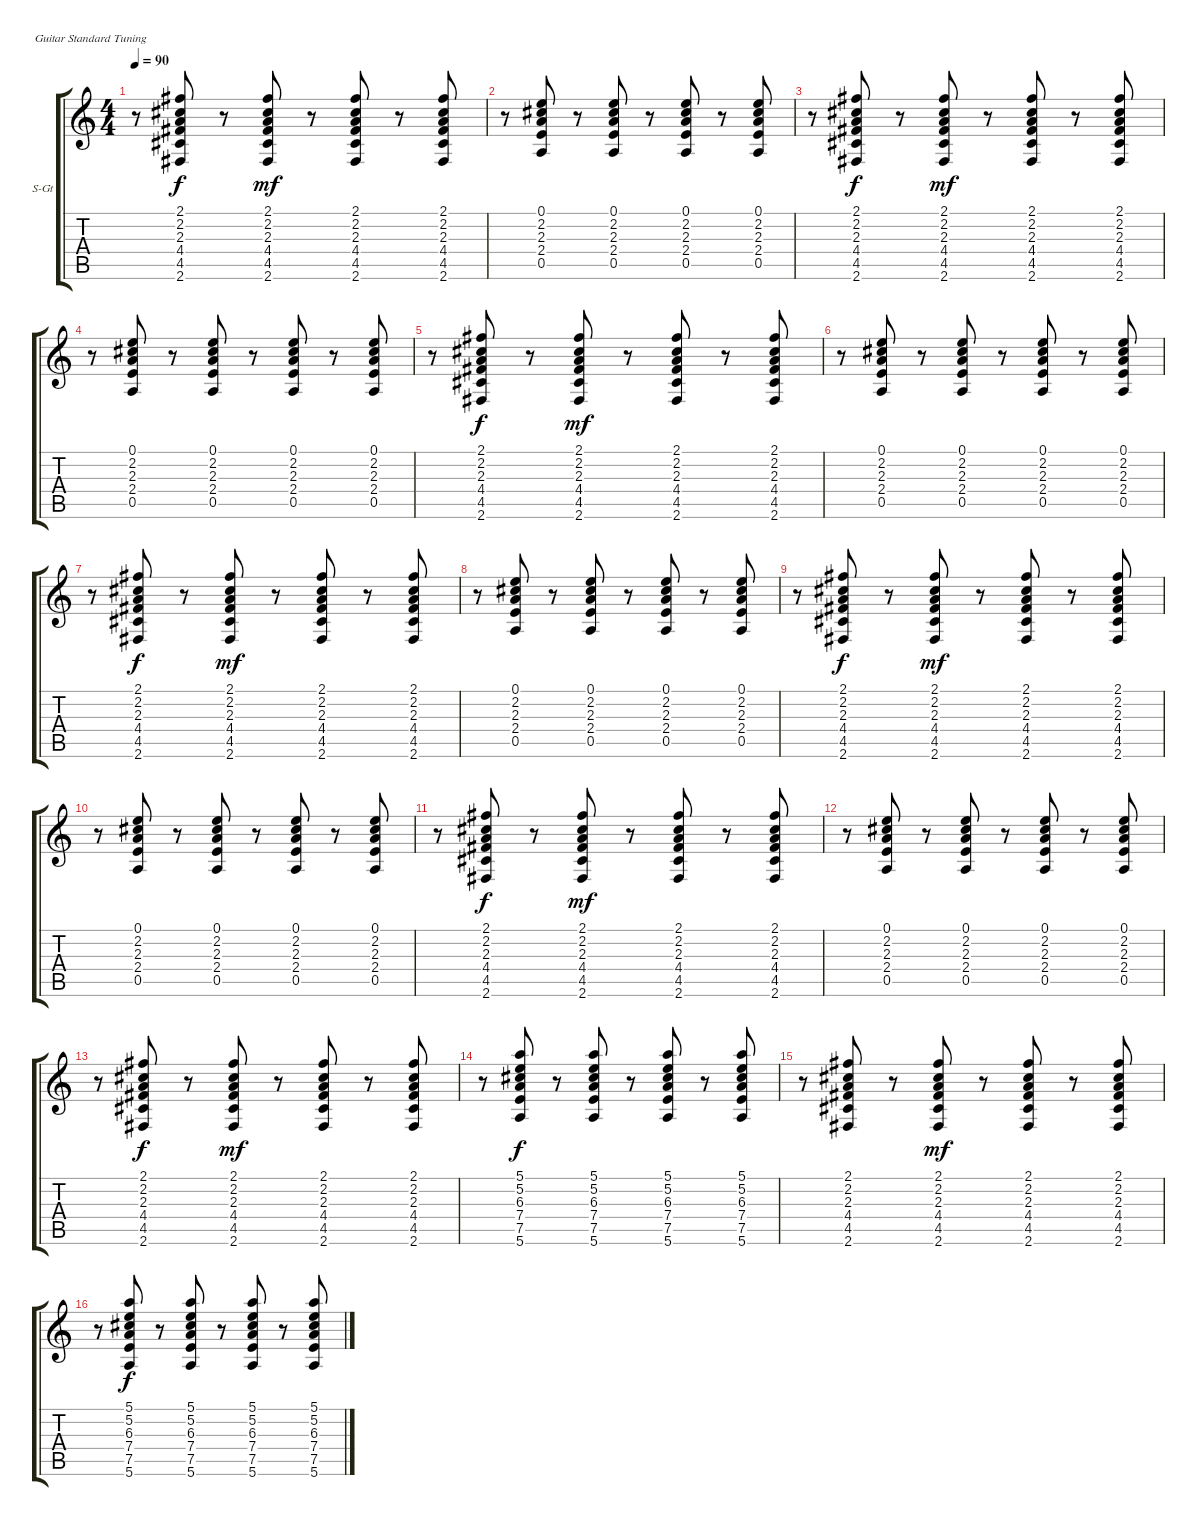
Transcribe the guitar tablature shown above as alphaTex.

\defaultSystemsLayout 4
\bracketExtendMode groupsimilarinstruments
\firstSystemTrackNameOrientation horizontal
\otherSystemsTrackNameOrientation horizontal
\track ("Steel Guitar" "S-Gt") {instrument acousticguitarsteel}
\staff {score tabs}
\tuning (E4 B3 G3 D3 A2 E2)
\ts (4 4)
\tempo 90
\clef g2
\ks c
r.8{dy f} (2.1 2.2 2.3 4.4 4.5 2.6).8 r.8 (2.1 2.2 2.3 4.4 4.5 2.6).8{dy mf} r.8 (2.1 2.2 2.3 4.4 4.5 2.6).8 r.8 (2.1 2.2 2.3 4.4 4.5 2.6).8 |
r.8 (0.1 2.2 2.3 2.4 0.5).8 r.8 (0.1 2.2 2.3 2.4 0.5).8 r.8 (0.1 2.2 2.3 2.4 0.5).8 r.8 (0.1 2.2 2.3 2.4 0.5).8 |
r.8 (2.1 2.2 2.3 4.4 4.5 2.6).8{dy f} r.8 (2.1 2.2 2.3 4.4 4.5 2.6).8{dy mf} r.8 (2.1 2.2 2.3 4.4 4.5 2.6).8 r.8 (2.1 2.2 2.3 4.4 4.5 2.6).8 |
r.8 (0.1 2.2 2.3 2.4 0.5).8 r.8 (0.1 2.2 2.3 2.4 0.5).8 r.8 (0.1 2.2 2.3 2.4 0.5).8 r.8 (0.1 2.2 2.3 2.4 0.5).8 |
r.8 (2.1 2.2 2.3 4.4 4.5 2.6).8{dy f} r.8 (2.1 2.2 2.3 4.4 4.5 2.6).8{dy mf} r.8 (2.1 2.2 2.3 4.4 4.5 2.6).8 r.8 (2.1 2.2 2.3 4.4 4.5 2.6).8 |
r.8 (0.1 2.2 2.3 2.4 0.5).8 r.8 (0.1 2.2 2.3 2.4 0.5).8 r.8 (0.1 2.2 2.3 2.4 0.5).8 r.8 (0.1 2.2 2.3 2.4 0.5).8 |
r.8 (2.1 2.2 2.3 4.4 4.5 2.6).8{dy f} r.8 (2.1 2.2 2.3 4.4 4.5 2.6).8{dy mf} r.8 (2.1 2.2 2.3 4.4 4.5 2.6).8 r.8 (2.1 2.2 2.3 4.4 4.5 2.6).8 |
r.8 (0.1 2.2 2.3 2.4 0.5).8 r.8 (0.1 2.2 2.3 2.4 0.5).8 r.8 (0.1 2.2 2.3 2.4 0.5).8 r.8 (0.1 2.2 2.3 2.4 0.5).8 |
r.8 (2.1 2.2 2.3 4.4 4.5 2.6).8{dy f} r.8 (2.1 2.2 2.3 4.4 4.5 2.6).8{dy mf} r.8 (2.1 2.2 2.3 4.4 4.5 2.6).8 r.8 (2.1 2.2 2.3 4.4 4.5 2.6).8 |
r.8 (0.1 2.2 2.3 2.4 0.5).8 r.8 (0.1 2.2 2.3 2.4 0.5).8 r.8 (0.1 2.2 2.3 2.4 0.5).8 r.8 (0.1 2.2 2.3 2.4 0.5).8 |
r.8 (2.1 2.2 2.3 4.4 4.5 2.6).8{dy f} r.8 (2.1 2.2 2.3 4.4 4.5 2.6).8{dy mf} r.8 (2.1 2.2 2.3 4.4 4.5 2.6).8 r.8 (2.1 2.2 2.3 4.4 4.5 2.6).8 |
r.8 (0.1 2.2 2.3 2.4 0.5).8 r.8 (0.1 2.2 2.3 2.4 0.5).8 r.8 (0.1 2.2 2.3 2.4 0.5).8 r.8 (0.1 2.2 2.3 2.4 0.5).8 |
r.8 (2.1 2.2 2.3 4.4 4.5 2.6).8{dy f} r.8 (2.1 2.2 2.3 4.4 4.5 2.6).8{dy mf} r.8 (2.1 2.2 2.3 4.4 4.5 2.6).8 r.8 (2.1 2.2 2.3 4.4 4.5 2.6).8 |
r.8 (5.1 5.2 6.3 7.4 7.5 5.6).8{dy f} r.8 (5.1 5.2 6.3 7.4 7.5 5.6).8 r.8 (5.1 5.2 6.3 7.4 7.5 5.6).8 r.8 (5.1 5.2 6.3 7.4 7.5 5.6).8 |
r.8 (2.1 2.2 2.3 4.4 4.5 2.6).8 r.8 (2.1 2.2 2.3 4.4 4.5 2.6).8{dy mf} r.8 (2.1 2.2 2.3 4.4 4.5 2.6).8 r.8 (2.1 2.2 2.3 4.4 4.5 2.6).8 |
r.8 (5.1 5.2 6.3 7.4 7.5 5.6).8{dy f} r.8 (5.1 5.2 6.3 7.4 7.5 5.6).8 r.8 (5.1 5.2 6.3 7.4 7.5 5.6).8 r.8 (5.1 5.2 6.3 7.4 7.5 5.6).8
